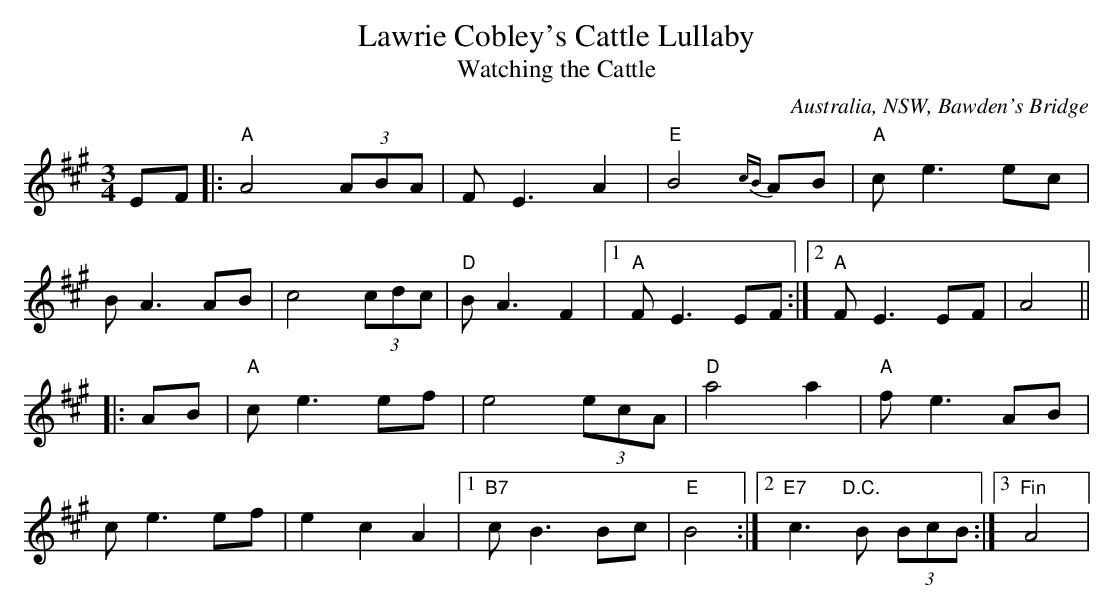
X:1
T:Lawrie Cobley's Cattle Lullaby
T:Watching the Cattle
O:Australia, NSW, Bawden's Bridge
M:3/4
L:1/8
K:A
EF|:"A"A4 (3ABA|FE3A2|"E"B4 {cB} AB|"A"ce3ec|
BA3AB|c4(3cdc|"D"BA3F2|1"A"FE3EF:|2"A"FE3EF|A4||
|:AB|"A"ce3ef|e4(3ecA|"D"a4a2|"A"fe3AB|
ce3ef|e2c2A2|1"B7"cB3Bc|"E"B4:|2"E7       D.C."c3B 3(3BcB:|3 "Fin"A4|
